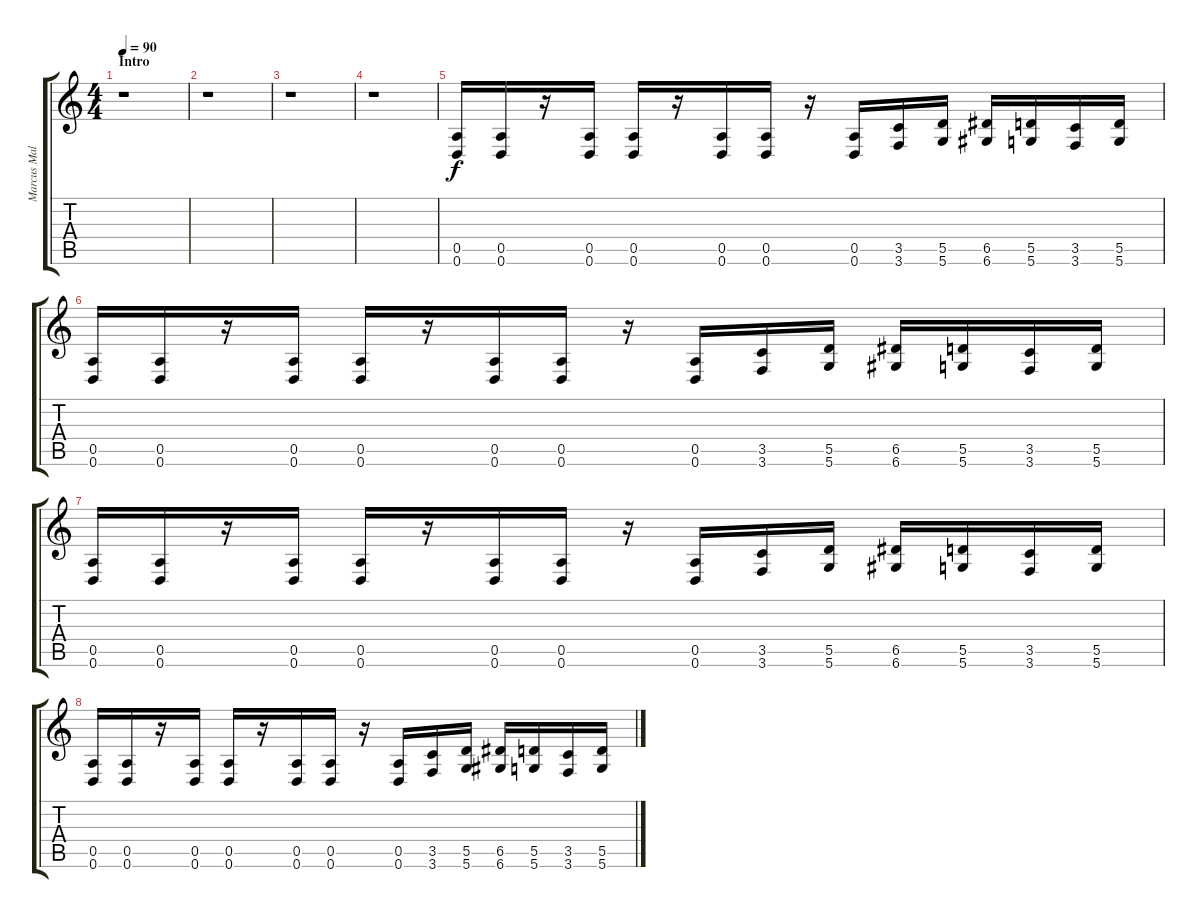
\track ("Marcus Malonely" "Marcus Mal") {instrument distortionguitar}
\staff {score tabs}
\tuning (E4 B3 G3 D3 A2 D2) {hide}
\ts (4 4)
\section ("" "Intro")
\tempo 90
\clef g2
\ks c
r.1{dy f instrument distortionguitar} |
r.1 |
r.1 |
r.1 |
(0.5 0.6).16 (0.5 0.6).16 r.16 (0.5 0.6).16 (0.5 0.6).16 r.16 (0.5 0.6).16 (0.5 0.6).16 r.16 (0.5 0.6).16 (3.5 3.6).16 (5.5 5.6).16 (6.5 6.6).16 (5.5 5.6).16 (3.5 3.6).16 (5.5 5.6).16 |
(0.5 0.6).16 (0.5 0.6).16 r.16 (0.5 0.6).16 (0.5 0.6).16 r.16 (0.5 0.6).16 (0.5 0.6).16 r.16 (0.5 0.6).16 (3.5 3.6).16 (5.5 5.6).16 (6.5 6.6).16 (5.5 5.6).16 (3.5 3.6).16 (5.5 5.6).16 |
(0.5 0.6).16 (0.5 0.6).16 r.16 (0.5 0.6).16 (0.5 0.6).16 r.16 (0.5 0.6).16 (0.5 0.6).16 r.16 (0.5 0.6).16 (3.5 3.6).16 (5.5 5.6).16 (6.5 6.6).16 (5.5 5.6).16 (3.5 3.6).16 (5.5 5.6).16 |
(0.5 0.6).16 (0.5 0.6).16 r.16 (0.5 0.6).16 (0.5 0.6).16 r.16 (0.5 0.6).16 (0.5 0.6).16 r.16 (0.5 0.6).16 (3.5 3.6).16 (5.5 5.6).16 (6.5 6.6).16 (5.5 5.6).16 (3.5 3.6).16 (5.5 5.6).16
